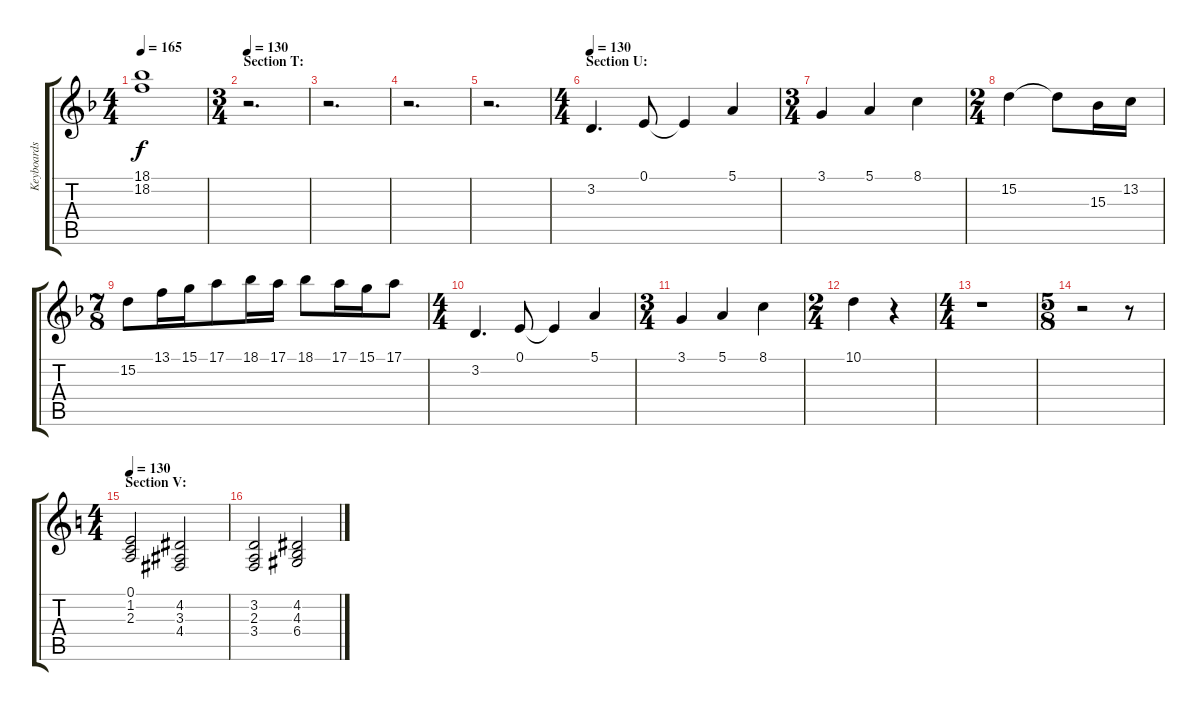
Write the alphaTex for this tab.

\track ("Keyboards" "Keyboards") {instrument lead1square}
\staff {score tabs}
\tuning (E4 B3 G3 D3 A2 E2) {hide}
\ts (4 4)
\tempo 165
\clef g2
\ks f
(18.1 18.2).1{dy f} |
\ts (3 4)
\section ("" "Section T:")
\tempo 130
r.2{d} |
r.2{d} |
r.2{d} |
r.2{d} |
\ts (4 4)
\section ("" "Section U:")
\tempo 170
\tempo 130
3.2.4{d volume 12 balance 8 instrument stringensemble1} 0.1.8 0.1{t}.4 5.1.4 |
\ts (3 4)
3.1.4 5.1.4 8.1.4 |
\ts (2 4)
15.2.4 15.2{t}.8 15.3.16 13.2.16 |
\ts (7 8)
15.2.8 13.1.16 15.1.16 17.1.8 18.1.16 17.1.16 18.1.8 17.1.16 15.1.16 17.1.8 |
\ts (4 4)
3.2.4{d} 0.1.8 0.1{t}.4 5.1.4 |
\ts (3 4)
3.1.4 5.1.4 8.1.4 |
\ts (2 4)
10.1.4 r.4 |
\ts (4 4)
r.1 |
\ts (5 8)
r.2 r.8 |
\ts (4 4)
\section ("" "Section V:")
\tempo 130
\ks c
(0.1 1.2 2.3).2{volume 12 balance 8 instrument synthstrings1} (4.2 3.3 4.4).2 |
(3.2 2.3 3.4).2 (4.2 4.3 6.4).2
